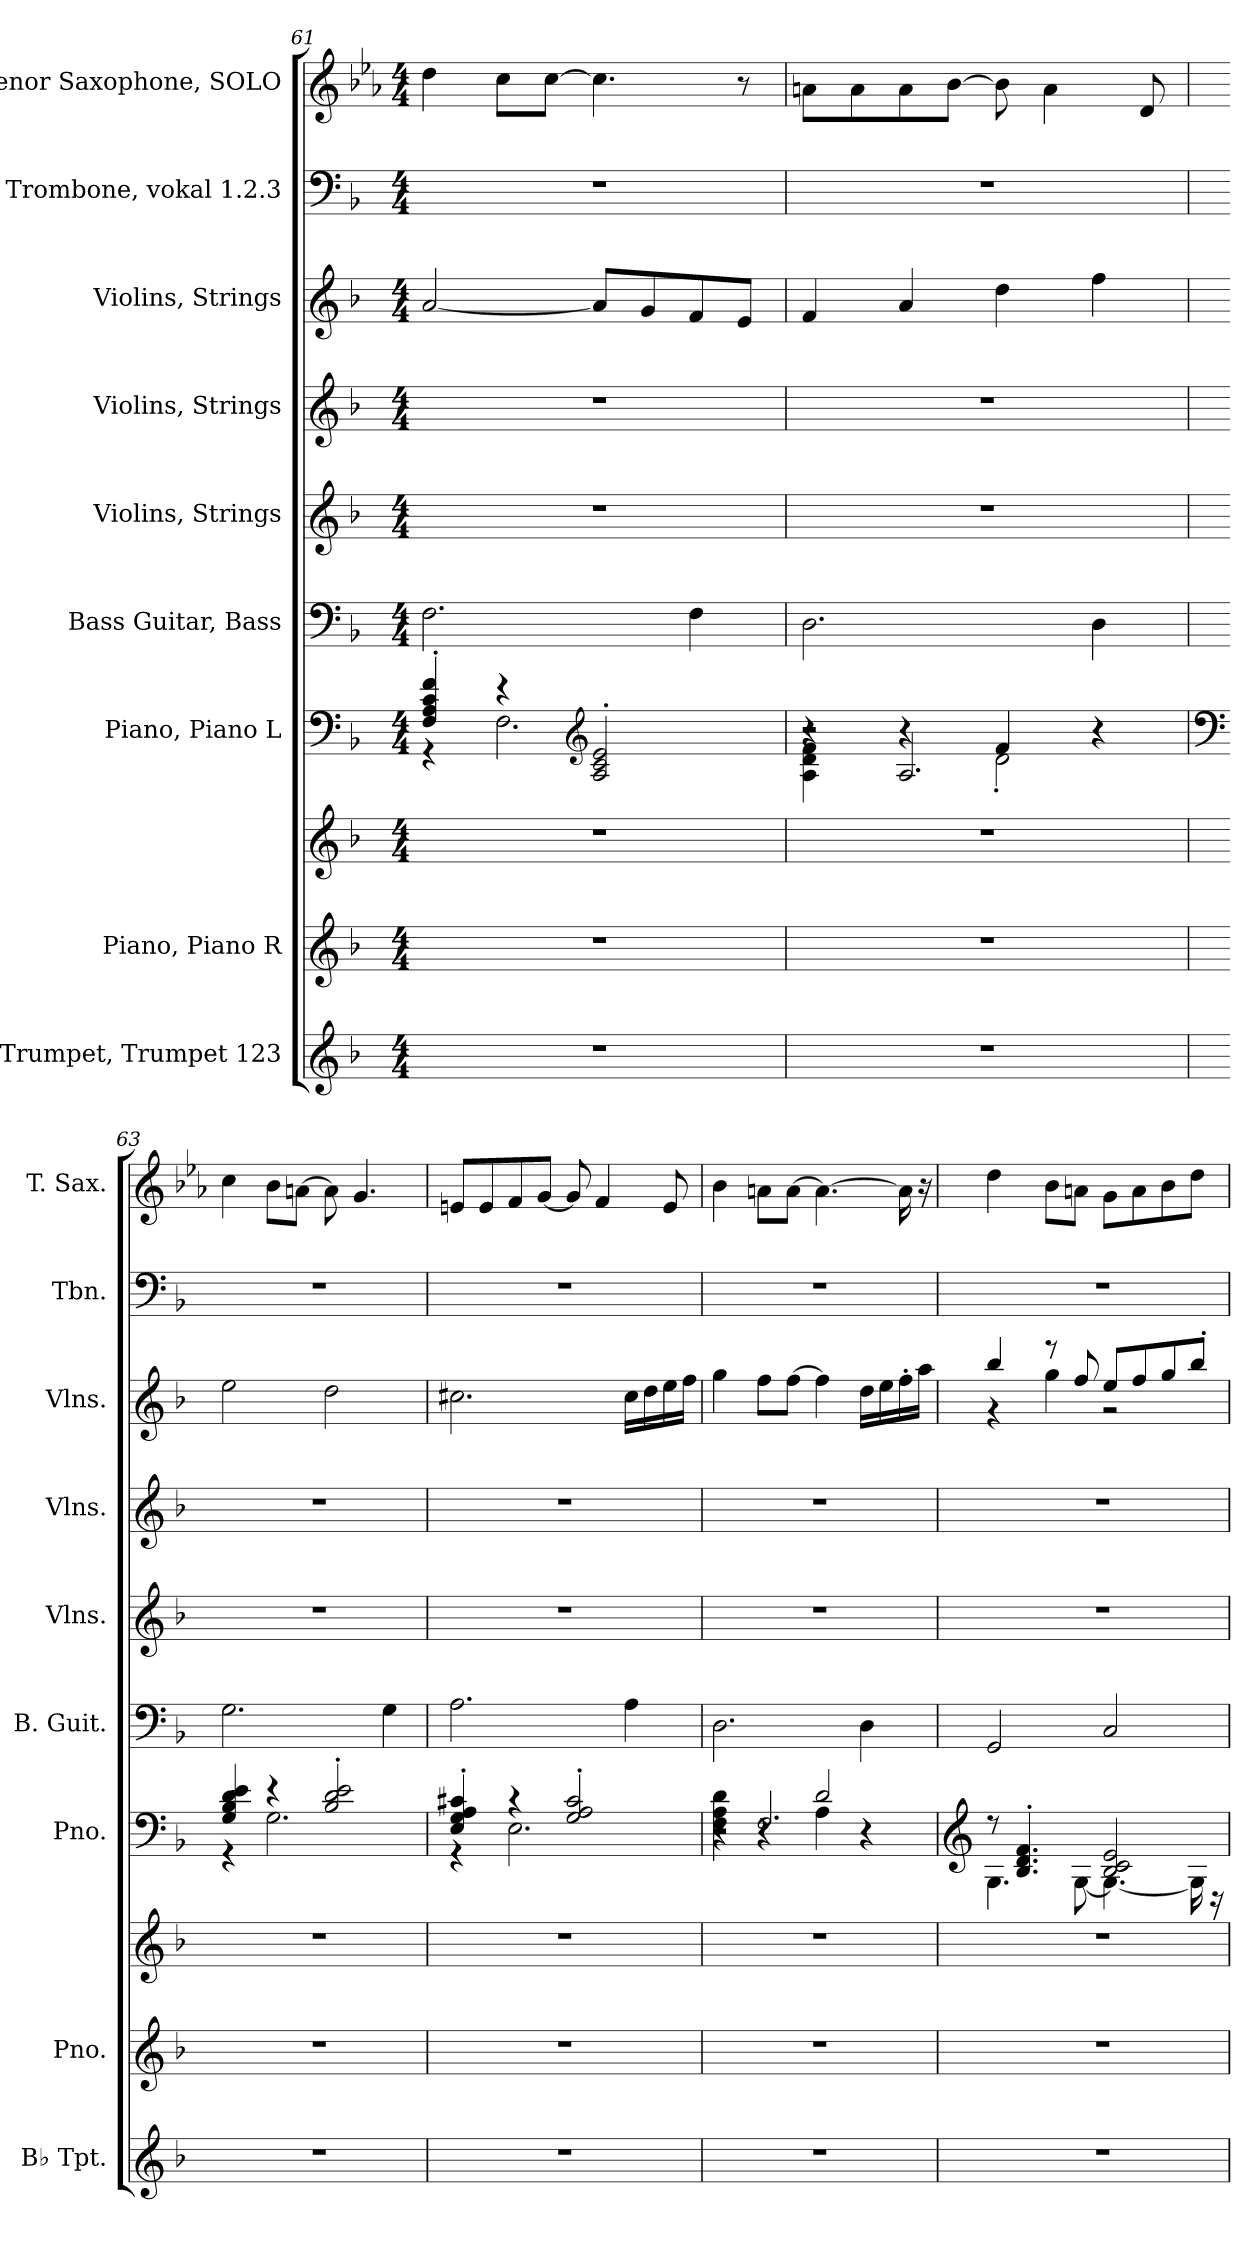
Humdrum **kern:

**kern	**kern	**kern	**kern	**kern	**kern	**kern	**kern	**kern	**kern
*part9	*part8	*part8	*part7	*part6	*part5	*part4	*part3	*part2	*part1
*staff10	*staff9	*staff8	*staff7	*staff6	*staff5	*staff4	*staff3	*staff2	*staff1
*I"B♭ Trumpet, Trumpet 123	*I"Piano, Piano R	*	*I"Piano, Piano L	*I"Bass Guitar, Bass	*I"Violins, Strings	*I"Violins, Strings	*I"Violins,  Strings	*I"Trombone, vokal 1.2.3	*I"Tenor Saxophone, SOLO
*I'B♭ Tpt.	*I'Pno.	*	*I'Pno.	*I'B. Guit.	*I'Vlns.	*I'Vlns.	*I'Vlns.	*I'Tbn.	*I'T. Sax.
*clefG2	*clefG2	*clefG2	*clefF4	*clefF4	*clefG2	*clefG2	*clefG2	*clefF4	*clefG2
*ITrd1c2	*	*	*	*ITrd7c12	*	*	*	*	*ITrd8c14
*k[b-e-a-]	*k[b-]	*k[b-]	*k[b-]	*k[b-]	*k[b-]	*k[b-]	*k[b-]	*k[b-]	*k[b-e-a-]
*M4/4	*M4/4	*M4/4	*M4/4	*M4/4	*M4/4	*M4/4	*M4/4	*M4/4	*M4/4
=61	=61	=61	=61	=61	=61	=61	=61	=61	=61
*	*	*	*^	*	*	*	*	*	*
1r	1r	1r	4F/' 4A/' 4c/' 4f/'	4r	2.FF\	1r	1r	[2a/	1r	4d\
.	.	.	4r	2.F\	.	.	.	.	.	8c\L
.	.	.	.	.	.	.	.	.	.	[8c\J
*	*	*	*clefG2	*	*	*	*	*	*	*
.	.	.	2A/' 2c/' 2e/'	.	.	.	.	8a/L]	.	4.c\]
.	.	.	.	.	.	.	.	8g/	.	.
.	.	.	.	.	4FF\	.	.	8f/	.	.
.	.	.	.	.	.	.	.	8e/J	.	8r
!!LO:PB:g=z
=62	=62	=62	=62	=62	=62	=62	=62	=62	=62	=62
*	*	*	*	*^	*	*	*	*	*	*
1r	1r	1r	2r	4A\ 4d\ 4f\	4r	2.DD\	1r	1r	4f/	1r	8An\L
.	.	.	.	.	.	.	.	.	.	.	8A\
.	.	.	.	4r	2.A/	.	.	.	4a/	.	8A\
.	.	.	.	.	.	.	.	.	.	.	[8B-\J
.	.	.	4f/	2d'\	.	.	.	.	4dd\	.	8B-\]
.	.	.	.	.	.	.	.	.	.	.	4A\
.	.	.	4r	.	.	4DD\	.	.	4ff\	.	.
.	.	.	.	.	.	.	.	.	.	.	8D/
*	*	*	*v	*v	*v	*	*	*	*	*	*
=63	=63	=63	=63	=63	=63	=63	=63	=63	=63
*	*	*	*clefF4	*	*	*	*	*	*
*	*	*	*^	*	*	*	*	*	*
1r	1r	1r	4G/ 4B-/ 4d/ 4e/	4r	2.GG\	1r	1r	2ee\	1r	4c\
.	.	.	4r	2.G\	.	.	.	.	.	8B-\L
.	.	.	.	.	.	.	.	.	.	[8An\J
.	.	.	2B-/' 2d/' 2e/'	.	.	.	.	2dd\	.	8A\]
.	.	.	.	.	.	.	.	.	.	4.G/
.	.	.	.	.	4GG\	.	.	.	.	.
=64	=64	=64	=64	=64	=64	=64	=64	=64	=64	=64
1r	1r	1r	4E/' 4G/' 4A/' 4c#X/'	4r	2.AA\	1r	1r	2.cc#X\	1r	8En/L
.	.	.	.	.	.	.	.	.	.	8E/
.	.	.	4r	2.E\	.	.	.	.	.	8F/
.	.	.	.	.	.	.	.	.	.	[8G/J
.	.	.	2G/' 2A/' 2c#/'	.	.	.	.	.	.	8G/]
.	.	.	.	.	.	.	.	.	.	4F/
.	.	.	.	.	4AA\	.	.	16cc#\LL	.	.
.	.	.	.	.	.	.	.	16dd\	.	.
.	.	.	.	.	.	.	.	16ee\	.	8E/
.	.	.	.	.	.	.	.	16ff\JJ	.	.
=65	=65	=65	=65	=65	=65	=65	=65	=65	=65	=65
*	*	*	*	*^	*	*	*	*	*	*
1r	1r	1r	2r	4F\ 4A\ 4d\	4r	2.DD\	1r	1r	4gg\	1r	4B-\
.	.	.	.	4r	2.F/	.	.	.	8ff\L	.	8An\L
.	.	.	.	.	.	.	.	.	[8ff\J	.	[8A\J
.	.	.	2d/	4A\	.	.	.	.	4ff\]	.	4.A\_
.	.	.	.	4r	.	4DD\	.	.	16dd\LL	.	.
.	.	.	.	.	.	.	.	.	16ee\	.	.
.	.	.	.	.	.	.	.	.	16ff'\	.	16A\]
.	.	.	.	.	.	.	.	.	16aa\JJ	.	16r
*	*	*	*v	*v	*v	*	*	*	*	*	*
!!LO:PB:g=z
=66	=66	=66	=66	=66	=66	=66	=66	=66	=66
*	*	*	*clefG2	*	*	*	*	*	*
*	*	*	*^	*	*	*	*^	*	*
1r	1r	1r	8r	4.G\	2GGG/	1r	1r	4bb-/	4r	1r	4d\
.	.	.	4.B-/' 4.d/' 4.f/'	.	.	.	.	.	.	.	.
.	.	.	.	.	.	.	.	8r	4gg\	.	8B-\L
.	.	.	.	[8G\	.	.	.	8ff/	.	.	8An\J
.	.	.	2B-/ 2c/ 2e/	4.G\_	2CC/	.	.	8ee/L	2r	.	8G\L
.	.	.	.	.	.	.	.	8ff/	.	.	8A\
.	.	.	.	.	.	.	.	8gg/	.	.	8B-\
.	.	.	.	16G\]	.	.	.	8bb-'/J	.	.	8d\J
.	.	.	.	16r	.	.	.	.	.	.	.
*	*	*	*v	*v	*	*	*	*v	*v	*	*
=	=	=	=	=	=	=	=	=	=
*-	*-	*-	*-	*-	*-	*-	*-	*-	*-
